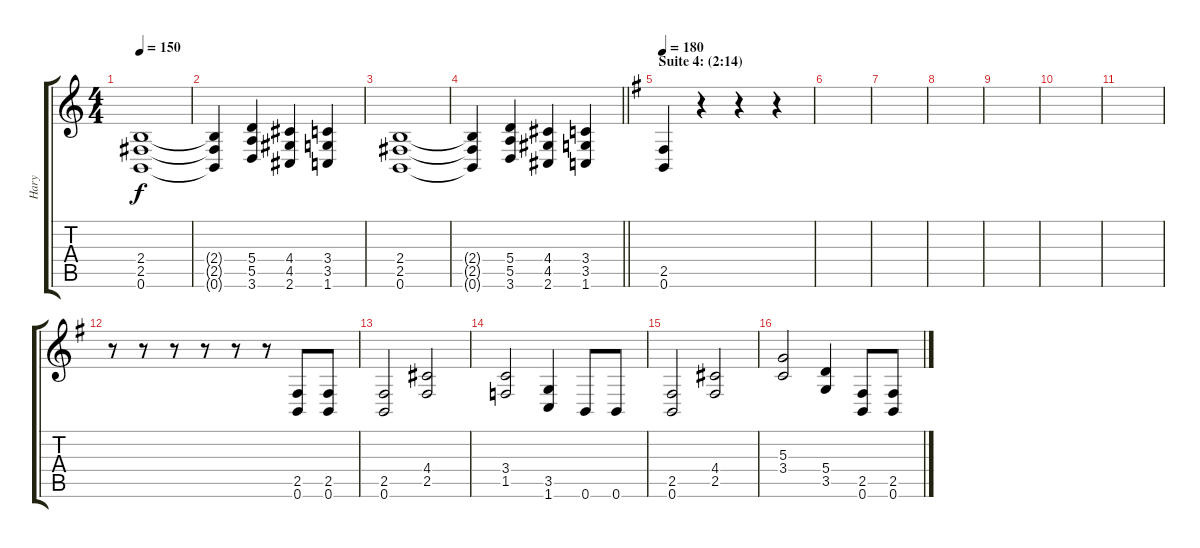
\track ("Hary" "Hary") {instrument overdrivenguitar}
\staff {score tabs}
\tuning (B3 Gb3 D3 A2 E2 B1) {hide}
\ts (4 4)
\tempo 150
\clef g2
\ks c
(2.4 2.5 0.6).1{dy f} |
(2.4{t} 2.5{t} 0.6{t}).4 (5.4 5.5 3.6).4 (4.4 4.5 2.6).4 (3.4 3.5 1.6).4 |
(2.4 2.5 0.6).1 |
\barLineRight lightlight
(2.4{t} 2.5{t} 0.6{t}).4 (5.4 5.5 3.6).4 (4.4 4.5 2.6).4 (3.4 3.5 1.6).4 |
\section ("" "Suite 4: (2:14)")
\tempo 180
\ks g
(2.5 0.6).4 r.4 r.4 r.4 |
|
|
|
|
|
|
r.8 r.8 r.8 r.8 r.8 r.8 (2.5 0.6).8 (2.5 0.6).8 |
(2.5 0.6).2 (4.4 2.5).2 |
(3.4 1.5).2 (3.5 1.6).4 0.6.8 0.6.8 |
(2.5 0.6).2 (4.4 2.5).2 |
(5.3 3.4).2 (5.4 3.5).4 (2.5 0.6).8 (2.5 0.6).8
